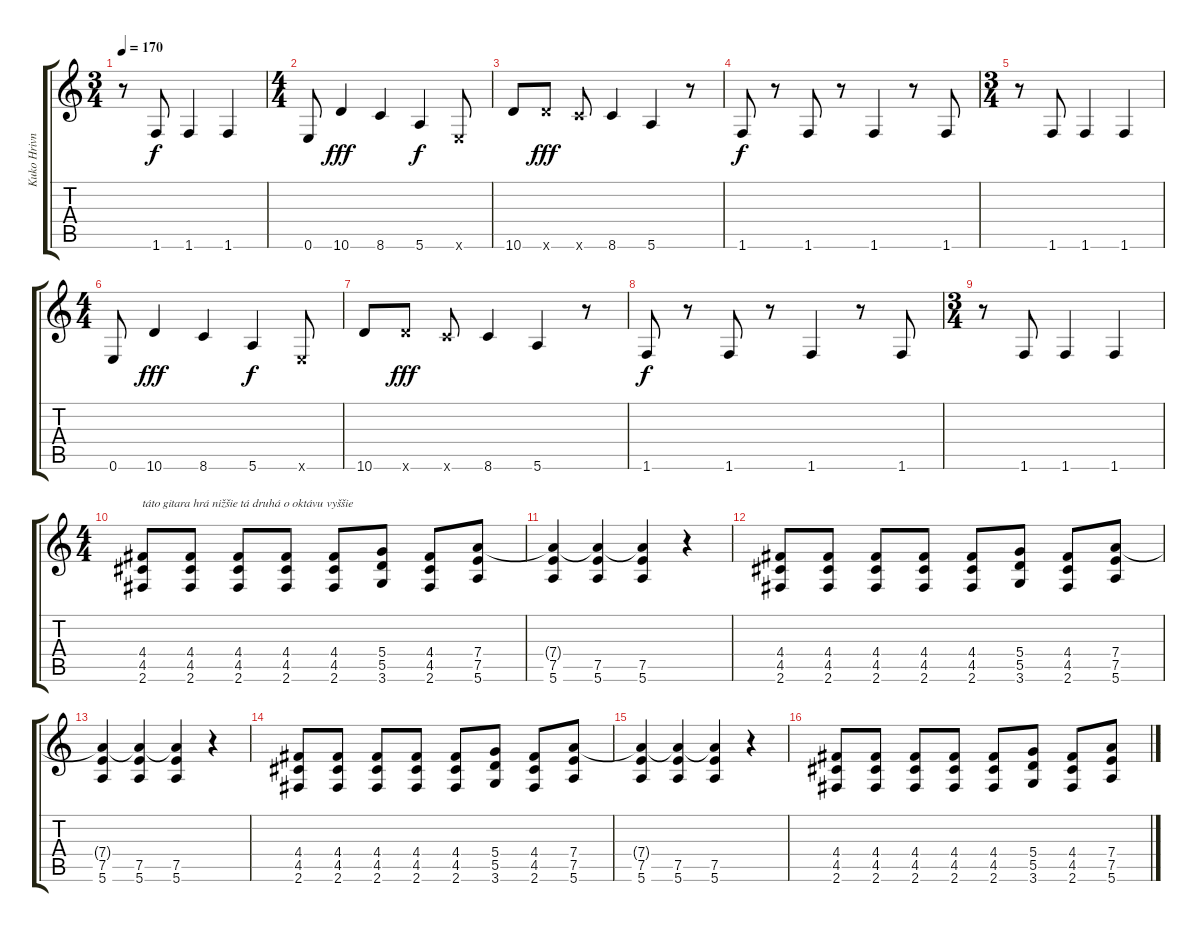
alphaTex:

\track ("Kuko Hrivnak" "Kuko Hrivn") {instrument electricbassfinger}
\staff {score tabs}
\tuning (E4 B3 G3 D3 A2 E2) {hide}
\ts (3 4)
\tempo 170
\clef g2
\ks c
r.8{dy f} 1.6.8 1.6.4 1.6.4 |
\ts (4 4)
0.6.8 10.6.4{dy fff} 8.6.4 5.6.4{dy f} 0.6{x}.8 |
10.6.8 10.6{x}.8{dy fff} 8.6{x}.8 8.6.4 5.6.4 r.8 |
1.6.8{dy f} r.8 1.6.8 r.8 1.6.4 r.8 1.6.8 |
\ts (3 4)
r.8 1.6.8 1.6.4 1.6.4 |
\ts (4 4)
0.6.8 10.6.4{dy fff} 8.6.4 5.6.4{dy f} 0.6{x}.8 |
10.6.8 10.6{x}.8{dy fff} 8.6{x}.8 8.6.4 5.6.4 r.8 |
1.6.8{dy f} r.8 1.6.8 r.8 1.6.4 r.8 1.6.8 |
\ts (3 4)
r.8 1.6.8 1.6.4 1.6.4 |
\ts (4 4)
(4.4 4.5 2.6).8{txt "táto gitara hrá nižšie tá druhá o oktávu vyššie"} (4.4 4.5 2.6).8 (4.4 4.5 2.6).8 (4.4 4.5 2.6).8 (4.4 4.5 2.6).8 (5.4 5.5 3.6).8 (4.4 4.5 2.6).8 (7.4 7.5 5.6).8 |
(7.4{t} 7.5 5.6).4 (7.4{t} 7.5 5.6).4 (7.4{t} 7.5 5.6).4 r.4 |
(4.4 4.5 2.6).8 (4.4 4.5 2.6).8 (4.4 4.5 2.6).8 (4.4 4.5 2.6).8 (4.4 4.5 2.6).8 (5.4 5.5 3.6).8 (4.4 4.5 2.6).8 (7.4 7.5 5.6).8 |
(7.4{t} 7.5 5.6).4 (7.4{t} 7.5 5.6).4 (7.4{t} 7.5 5.6).4 r.4 |
(4.4 4.5 2.6).8 (4.4 4.5 2.6).8 (4.4 4.5 2.6).8 (4.4 4.5 2.6).8 (4.4 4.5 2.6).8 (5.4 5.5 3.6).8 (4.4 4.5 2.6).8 (7.4 7.5 5.6).8 |
(7.4{t} 7.5 5.6).4 (7.4{t} 7.5 5.6).4 (7.4{t} 7.5 5.6).4 r.4 |
(4.4 4.5 2.6).8 (4.4 4.5 2.6).8 (4.4 4.5 2.6).8 (4.4 4.5 2.6).8 (4.4 4.5 2.6).8 (5.4 5.5 3.6).8 (4.4 4.5 2.6).8 (7.4 7.5 5.6).8
